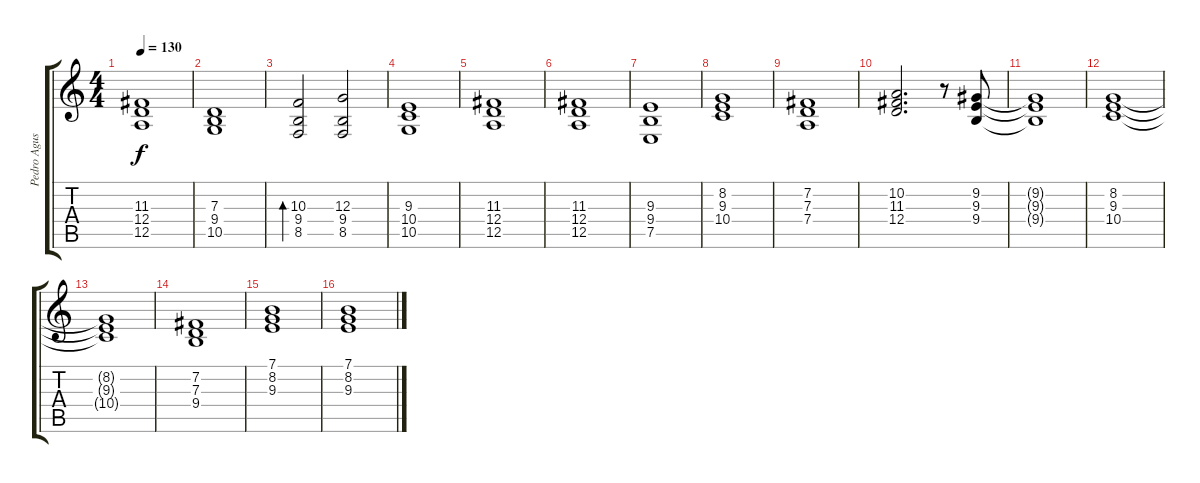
\track ("Pedro Agustín Sánchez " "Pedro Agus") {instrument orchestralharp}
\staff {score tabs}
\tuning (E4 B3 G3 D3 A2 E2) {hide}
\ts (4 4)
\tempo 130
\clef g2
\ks c
(11.3 12.4 12.5).1{dy f} |
(7.3 9.4 10.5).1 |
(10.3 9.4 8.5).2{bd 240} (12.3 9.4 8.5).2 |
(9.3 10.4 10.5).1 |
(11.3 12.4 12.5).1 |
(11.3 12.4 12.5).1 |
(9.3 9.4 7.5).1 |
(8.2 9.3 10.4).1 |
(7.2 7.3 7.4).1 |
(10.2 11.3 12.4).2{d} r.8 (9.2 9.3 9.4).8 |
(9.2{t} 9.3{t} 9.4{t}).1 |
(8.2 9.3 10.4).1 |
(8.2{t} 9.3{t} 10.4{t}).1 |
(7.2 7.3 9.4).1 |
(7.1 8.2 9.3).1 |
(7.1 8.2 9.3).1
